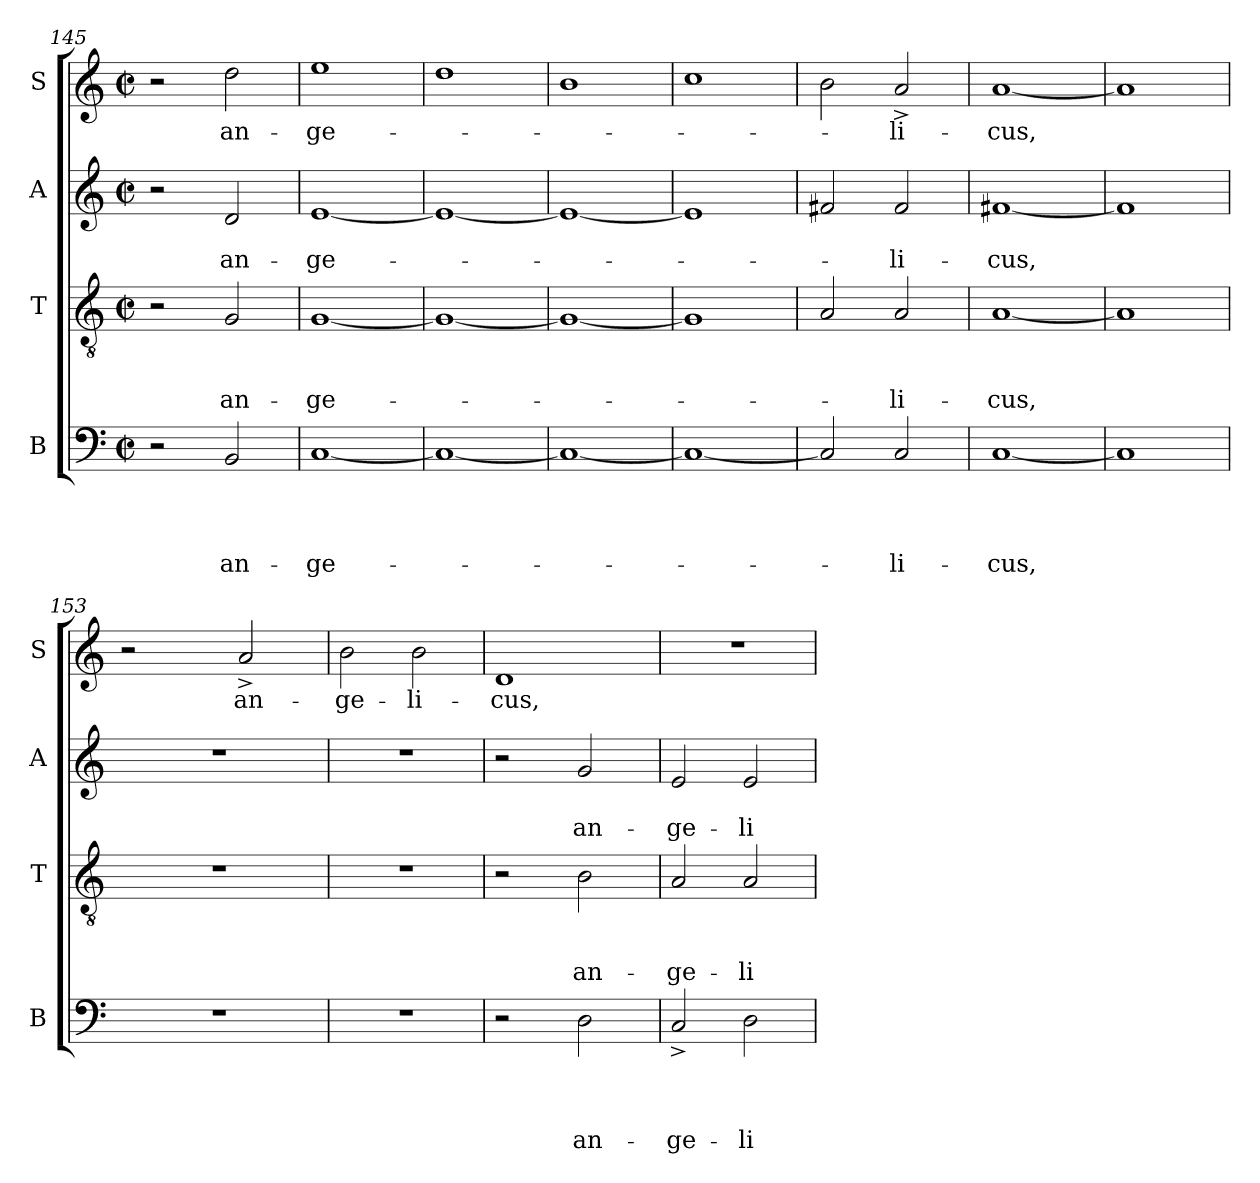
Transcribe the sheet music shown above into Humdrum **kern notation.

**kern	**text	**text	**text	**text	**kern	**text	**text	**text	**kern	**text	**text	**kern	**text
*part4	*part4	*part4	*part4	*part4	*part3	*part3	*part3	*part3	*part2	*part2	*part2	*part1	*part1
*staff4	*staff4	*staff4	*staff4	*staff4	*staff3	*staff3	*staff3	*staff3	*staff2	*staff2	*staff2	*staff1	*staff1
*I"B	*	*	*	*	*I"T	*	*	*	*I"A	*	*	*I"S	*
*I'B	*	*	*	*	*I'T	*	*	*	*I'A	*	*	*I'S	*
*clefF4	*	*	*	*	*clefGv2	*	*	*	*clefG2	*	*	*clefG2	*
*k[]	*	*	*	*	*k[]	*	*	*	*k[]	*	*	*k[]	*
*C:	*	*	*	*	*C:	*	*	*	*C:	*	*	*C:	*
*M2/2	*	*	*	*	*M2/2	*	*	*	*M2/2	*	*	*M2/2	*
*met(c|)	*	*	*	*	*met(c|)	*	*	*	*met(c|)	*	*	*met(c|)	*
=145	=145	=145	=145	=145	=145	=145	=145	=145	=145	=145	=145	=145	=145
2r	.	.	.	.	2r	.	.	.	2r	.	.	2r	.
!	!	!	!	!LO:LY:b	!	!	!	!LO:LY:b	!	!	!LO:LY:b	!	!LO:LY:b
2BB/	.	.	.	an-	2G/	.	.	an-	2d/	.	an-	2dd\	an-
=146	=146	=146	=146	=146	=146	=146	=146	=146	=146	=146	=146	=146	=146
!	!	!	!	!LO:LY:b	!	!	!	!LO:LY:b	!	!	!LO:LY:b	!	!LO:LY:b
[<1C	.	.	.	-ge-	[<1G	.	.	-ge-	[<1e	.	-ge-	1ee	-ge-
=147	=147	=147	=147	=147	=147	=147	=147	=147	=147	=147	=147	=147	=147
1C_	.	.	.	.	1G_	.	.	.	1e_	.	.	1dd	.
=148	=148	=148	=148	=148	=148	=148	=148	=148	=148	=148	=148	=148	=148
1C_	.	.	.	.	1G_	.	.	.	1e_	.	.	1b	.
=149	=149	=149	=149	=149	=149	=149	=149	=149	=149	=149	=149	=149	=149
1C_	.	.	.	.	1G]	.	.	.	1e]	.	.	1cc	.
=150	=150	=150	=150	=150	=150	=150	=150	=150	=150	=150	=150	=150	=150
2C/]	.	.	.	.	2A/	.	.	.	2f#X/	.	.	2b\	.
!	!	!	!	!LO:LY:b	!	!	!	!LO:LY:b	!	!	!LO:LY:b	!	!LO:LY:b
2C/	.	.	.	-li-	2A/	.	.	-li-	2f#/	.	-li-	2a^</	-li-
=151	=151	=151	=151	=151	=151	=151	=151	=151	=151	=151	=151	=151	=151
!	!	!	!	!LO:LY:b	!	!	!	!LO:LY:b	!	!	!LO:LY:b	!	!LO:LY:b
[<1C	.	.	.	-cus,	[<1A	.	.	-cus,	[<1f#X	.	-cus,	[<1a	-cus,
=152	=152	=152	=152	=152	=152	=152	=152	=152	=152	=152	=152	=152	=152
1C]	.	.	.	.	1A]	.	.	.	1f#]	.	.	1a]	.
!!LO:LB:g=z
=153	=153	=153	=153	=153	=153	=153	=153	=153	=153	=153	=153	=153	=153
!	!	!	!	!	!	!	!	!	!	!	!	!LO:TX:a:t=1 53	!
*	*	*	*	*	*	*	*	*	*	*	*	*^	*
1r	.	.	.	.	1r	.	.	.	1r	.	.	2r	4ryy	.
.	.	.	.	.	.	.	.	.	.	.	.	.	8ryy	.
.	.	.	.	.	.	.	.	.	.	.	.	.	32ryy	.
.	.	.	.	.	.	.	.	.	.	.	.	.	2ryy	.
!	!	!	!	!	!	!	!	!	!	!	!	!	!	!LO:LY:b
.	.	.	.	.	.	.	.	.	.	.	.	2a^</	.	an-
.	.	.	.	.	.	.	.	.	.	.	.	.	16.ryy	.
=154	=154	=154	=154	=154	=154	=154	=154	=154	=154	=154	=154	=154	=154	=154
!	!	!	!	!	!	!	!	!	!	!	!	!	!	!LO:LY:b
*	*	*	*	*	*	*	*	*	*	*	*	*v	*v	*
1r	.	.	.	.	1r	.	.	.	1r	.	.	2b\	-ge-
!	!	!	!	!	!	!	!	!	!	!	!	!	!LO:LY:b
.	.	.	.	.	.	.	.	.	.	.	.	2b\	-li-
=155	=155	=155	=155	=155	=155	=155	=155	=155	=155	=155	=155	=155	=155
!	!	!	!	!	!	!	!	!	!	!	!	!	!LO:LY:b
*^	*	*	*	*	*^	*	*	*	*	*	*	*	*
2r	4...ryy	.	.	.	.	2r	4...ryy	.	.	.	2r	.	.	1d	-cus,
.	2ryy	.	.	.	.	.	2ryy	.	.	.	.	.	.	.	.
!	!	!	!	!	!LO:LY:b	!	!	!	!	!LO:LY:b	!	!	!LO:LY:b	!	!
2D\	.	.	.	.	an-	2B\	.	.	.	an-	2g/	.	an-	.	.
.	32ryy	.	.	.	.	.	32ryy	.	.	.	.	.	.	.	.
=156	=156	=156	=156	=156	=156	=156	=156	=156	=156	=156	=156	=156	=156	=156	=156
!	!	!	!	!	!LO:LY:b	!	!	!	!	!LO:LY:b	!	!	!LO:LY:b	!	!
*v	*v	*	*	*	*	*	*	*	*	*	*	*	*	*	*
*	*	*	*	*	*v	*v	*	*	*	*	*	*	*	*
2C^</	.	.	.	-ge-	2A/	.	.	-ge-	2e/	.	-ge-	1r	.
!	!	!	!	!LO:LY:b	!	!	!	!LO:LY:b	!	!	!LO:LY:b	!	!
2D\	.	.	.	-li-	2A/	.	.	-li-	2e/	.	-li-	.	.
=	=	=	=	=	=	=	=	=	=	=	=	=	=
*-	*-	*-	*-	*-	*-	*-	*-	*-	*-	*-	*-	*-	*-
